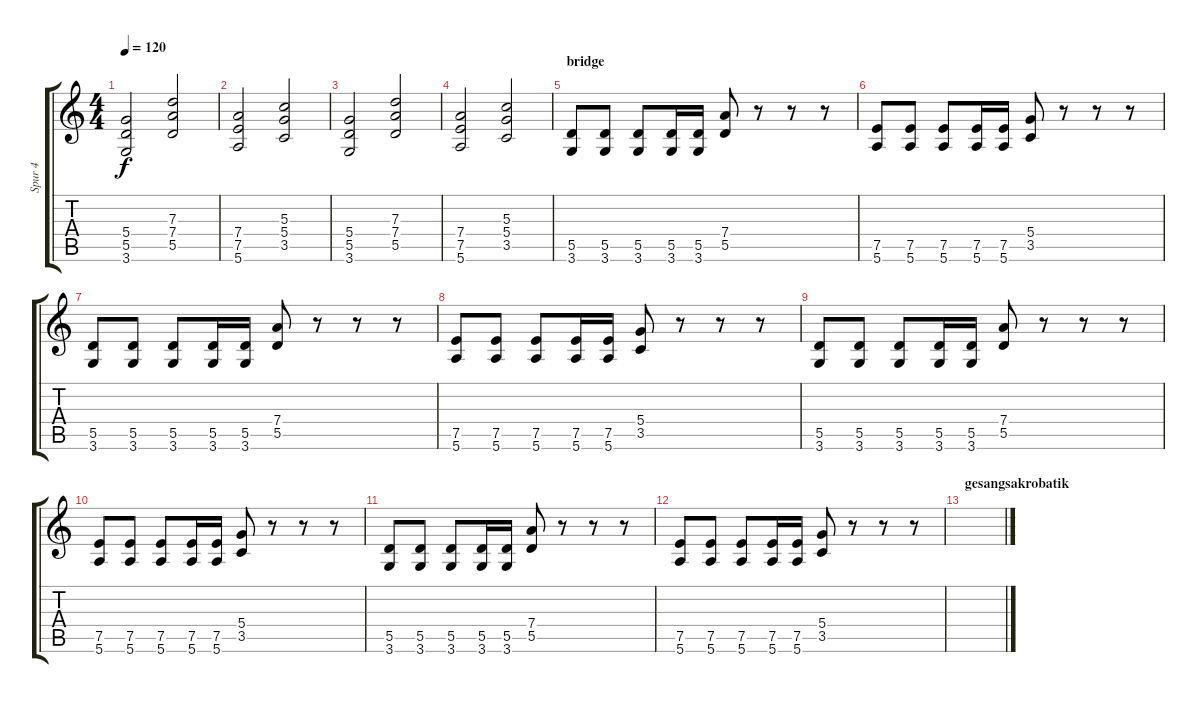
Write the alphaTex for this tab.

\track ("Spur 4" "Spur 4") {instrument distortionguitar}
\staff {score tabs}
\tuning (E4 B3 G3 D3 A2 E2) {hide}
\ts (4 4)
\tempo 120
\clef g2
\ks c
(5.4 5.5 3.6).2{dy f} (7.3 7.4 5.5).2 |
(7.4 7.5 5.6).2 (5.3 5.4 3.5).2 |
(5.4 5.5 3.6).2 (7.3 7.4 5.5).2 |
(7.4 7.5 5.6).2 (5.3 5.4 3.5).2 |
\section ("" "bridge")
(5.5 3.6).8 (5.5 3.6).8 (5.5 3.6).8 (5.5 3.6).16 (5.5 3.6).16 (7.4 5.5).8 r.8 r.8 r.8 |
(7.5 5.6).8 (7.5 5.6).8 (7.5 5.6).8 (7.5 5.6).16 (7.5 5.6).16 (5.4 3.5).8 r.8 r.8 r.8 |
(5.5 3.6).8 (5.5 3.6).8 (5.5 3.6).8 (5.5 3.6).16 (5.5 3.6).16 (7.4 5.5).8 r.8 r.8 r.8 |
(7.5 5.6).8 (7.5 5.6).8 (7.5 5.6).8 (7.5 5.6).16 (7.5 5.6).16 (5.4 3.5).8 r.8 r.8 r.8 |
(5.5 3.6).8 (5.5 3.6).8 (5.5 3.6).8 (5.5 3.6).16 (5.5 3.6).16 (7.4 5.5).8 r.8 r.8 r.8 |
(7.5 5.6).8 (7.5 5.6).8 (7.5 5.6).8 (7.5 5.6).16 (7.5 5.6).16 (5.4 3.5).8 r.8 r.8 r.8 |
(5.5 3.6).8 (5.5 3.6).8 (5.5 3.6).8 (5.5 3.6).16 (5.5 3.6).16 (7.4 5.5).8 r.8 r.8 r.8 |
(7.5 5.6).8 (7.5 5.6).8 (7.5 5.6).8 (7.5 5.6).16 (7.5 5.6).16 (5.4 3.5).8 r.8 r.8 r.8 |
\section ("" "gesangsakrobatik")
